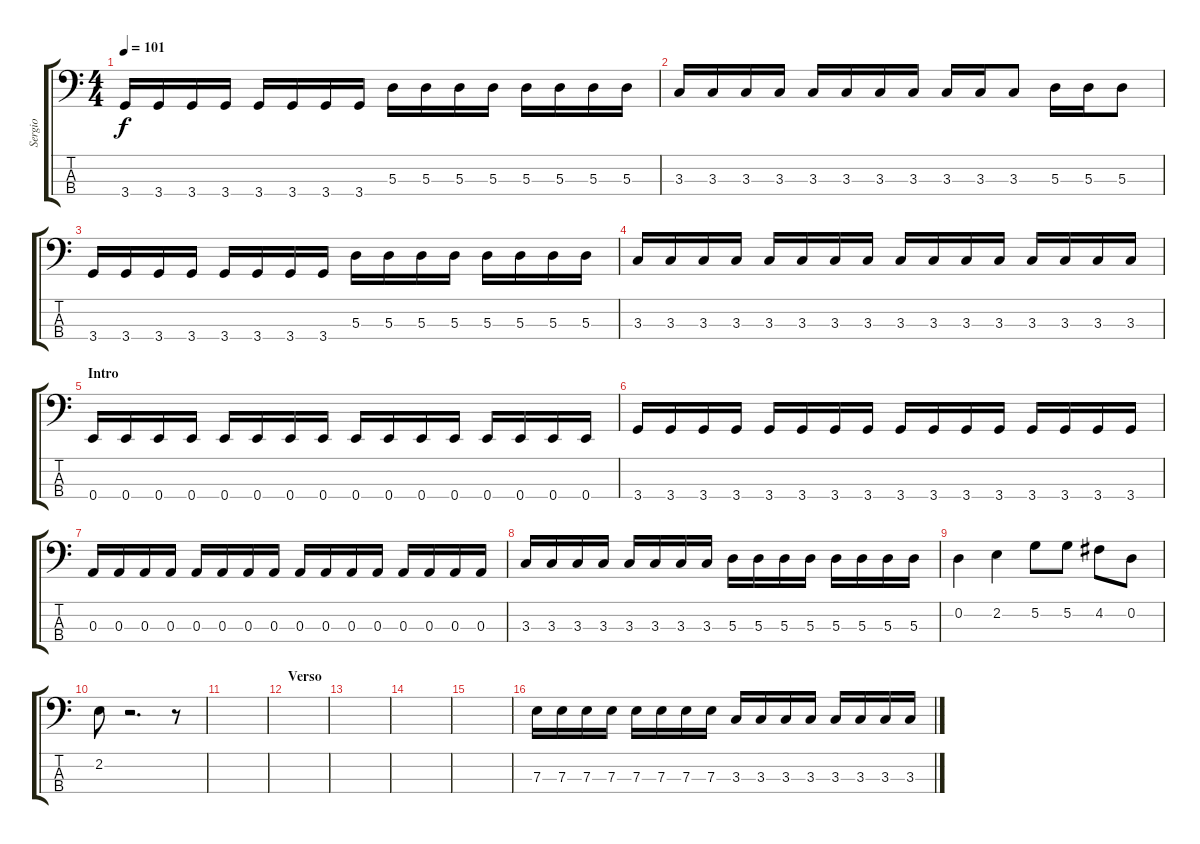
\track ("Sergio" "Sergio") {instrument electricbassfinger}
\staff {score tabs}
\tuning (G2 D2 A1 E1) {hide}
\ts (4 4)
\tempo 101
\clef f4
\ks c
3.4.16{dy f} 3.4.16 3.4.16 3.4.16 3.4.16 3.4.16 3.4.16 3.4.16 5.3.16 5.3.16 5.3.16 5.3.16 5.3.16 5.3.16 5.3.16 5.3.16 |
3.3.16 3.3.16 3.3.16 3.3.16 3.3.16 3.3.16 3.3.16 3.3.16 3.3.16 3.3.16 3.3.8 5.3.16 5.3.16 5.3.8 |
3.4.16 3.4.16 3.4.16 3.4.16 3.4.16 3.4.16 3.4.16 3.4.16 5.3.16 5.3.16 5.3.16 5.3.16 5.3.16 5.3.16 5.3.16 5.3.16 |
3.3.16 3.3.16 3.3.16 3.3.16 3.3.16 3.3.16 3.3.16 3.3.16 3.3.16 3.3.16 3.3.16 3.3.16 3.3.16 3.3.16 3.3.16 3.3.16 |
\section ("" "Intro")
0.4.16 0.4.16 0.4.16 0.4.16 0.4.16 0.4.16 0.4.16 0.4.16 0.4.16 0.4.16 0.4.16 0.4.16 0.4.16 0.4.16 0.4.16 0.4.16 |
3.4.16 3.4.16 3.4.16 3.4.16 3.4.16 3.4.16 3.4.16 3.4.16 3.4.16 3.4.16 3.4.16 3.4.16 3.4.16 3.4.16 3.4.16 3.4.16 |
0.3.16 0.3.16 0.3.16 0.3.16 0.3.16 0.3.16 0.3.16 0.3.16 0.3.16 0.3.16 0.3.16 0.3.16 0.3.16 0.3.16 0.3.16 0.3.16 |
3.3.16 3.3.16 3.3.16 3.3.16 3.3.16 3.3.16 3.3.16 3.3.16 5.3.16 5.3.16 5.3.16 5.3.16 5.3.16 5.3.16 5.3.16 5.3.16 |
0.2.4 2.2.4 5.2.8 5.2.8 4.2.8 0.2.8 |
2.2.8 r.2{d} r.8 |
|
\section ("" "Verso")
|
|
|
|
7.3.16 7.3.16 7.3.16 7.3.16 7.3.16 7.3.16 7.3.16 7.3.16 3.3.16 3.3.16 3.3.16 3.3.16 3.3.16 3.3.16 3.3.16 3.3.16
